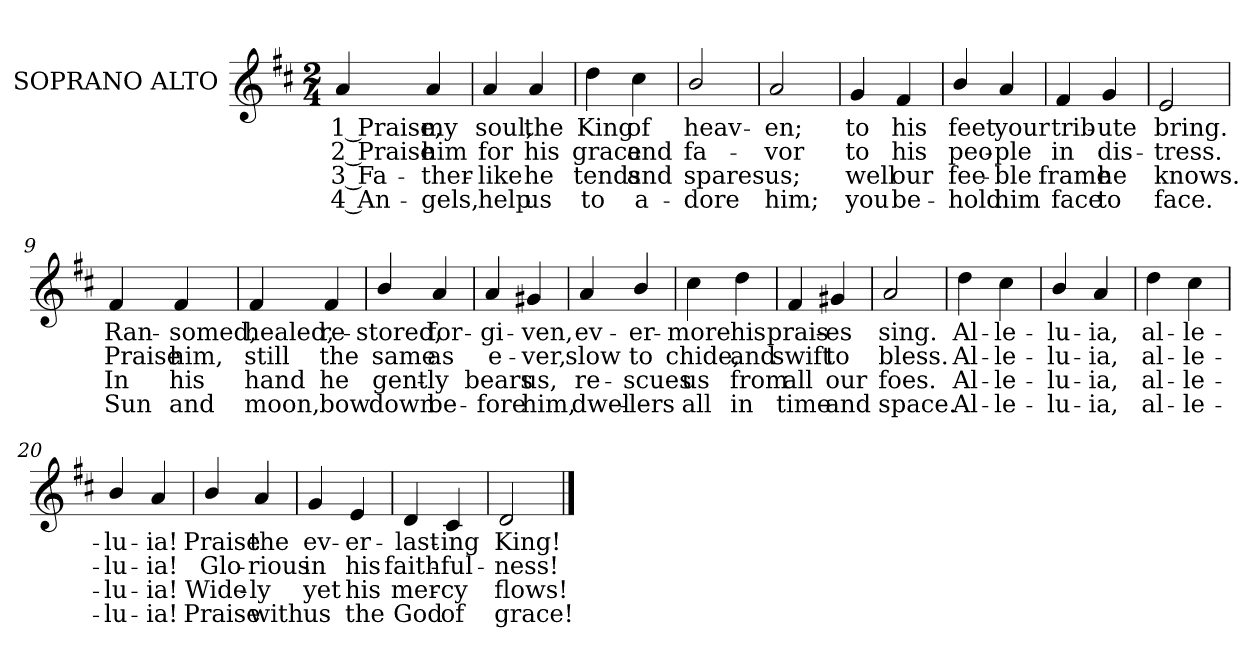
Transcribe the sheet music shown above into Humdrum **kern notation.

**kern	**text	**text	**text	**text
*part1	*part1	*part1	*part1	*part1
*staff1	*staff1	*staff1	*staff1	*staff1
*I"SOPRANO ALTO	*	*	*	*
*I'S. A.	*	*	*	*
!!LO:PB:g=z
*clefG2	*	*	*	*
*k[f#c#]	*	*	*	*
*D:	*	*	*	*
*M2/4	*	*	*	*
=	=	=	=	=
!	!LO:LY:b:color=#000000	!LO:LY:b:color=#000000	!LO:LY:b:color=#000000	!LO:LY:b:color=#000000
4ai/	1 Praise,	2 Praise	3 Fa-	4 An-
!	!LO:LY:b:color=#000000	!LO:LY:b:color=#000000	!LO:LY:b:color=#000000	!LO:LY:b:color=#000000
4ai/	my	him	-ther-	-gels,
=1	=1	=1	=1	=1
!	!LO:LY:b:color=#000000	!LO:LY:b:color=#000000	!LO:LY:b:color=#000000	!LO:LY:b:color=#000000
4ai/	soul,	for	-like	help
!	!LO:LY:b:color=#000000	!LO:LY:b:color=#000000	!LO:LY:b:color=#000000	!LO:LY:b:color=#000000
4ai/	the	his	he	us
=2	=2	=2	=2	=2
!	!LO:LY:b:color=#000000	!LO:LY:b:color=#000000	!LO:LY:b:color=#000000	!LO:LY:b:color=#000000
4ddi\	King	grace	tends	to
!	!LO:LY:b:color=#000000	!LO:LY:b:color=#000000	!LO:LY:b:color=#000000	!LO:LY:b:color=#000000
4cc#i\	of	and	and	a-
=3	=3	=3	=3	=3
!	!LO:LY:b:color=#000000	!LO:LY:b:color=#000000	!LO:LY:b:color=#000000	!LO:LY:b:color=#000000
2bi/	heav-	fa-	spares	-dore
=4	=4	=4	=4	=4
!	!LO:LY:b:color=#000000	!LO:LY:b:color=#000000	!LO:LY:b:color=#000000	!LO:LY:b:color=#000000
2ai/	-en;	-vor	us;	him;
=5	=5	=5	=5	=5
!	!LO:LY:b:color=#000000	!LO:LY:b:color=#000000	!LO:LY:b:color=#000000	!LO:LY:b:color=#000000
4gi/	to	to	well	you
!	!LO:LY:b:color=#000000	!LO:LY:b:color=#000000	!LO:LY:b:color=#000000	!LO:LY:b:color=#000000
4f#i/	his	his	our	be-
=6	=6	=6	=6	=6
!	!LO:LY:b:color=#000000	!LO:LY:b:color=#000000	!LO:LY:b:color=#000000	!LO:LY:b:color=#000000
4bi/	feet	peo-	fee-	-hold
!	!LO:LY:b:color=#000000	!LO:LY:b:color=#000000	!LO:LY:b:color=#000000	!LO:LY:b:color=#000000
4ai/	your	-ple	-ble	him
!!LO:LB:g=z
=7	=7	=7	=7	=7
!	!LO:LY:b:color=#000000	!LO:LY:b:color=#000000	!LO:LY:b:color=#000000	!LO:LY:b:color=#000000
4f#i/	trib-	in	frame	face
!	!LO:LY:b:color=#000000	!LO:LY:b:color=#000000	!LO:LY:b:color=#000000	!LO:LY:b:color=#000000
4gi/	-ute	dis-	he	to
=8	=8	=8	=8	=8
!	!LO:LY:b:color=#000000	!LO:LY:b:color=#000000	!LO:LY:b:color=#000000	!LO:LY:b:color=#000000
2ei/	bring.	-tress.	knows.	face.
=9	=9	=9	=9	=9
!	!LO:LY:b:color=#000000	!LO:LY:b:color=#000000	!LO:LY:b:color=#000000	!LO:LY:b:color=#000000
4f#i/	Ran-	Praise	In	Sun
!	!LO:LY:b:color=#000000	!LO:LY:b:color=#000000	!LO:LY:b:color=#000000	!LO:LY:b:color=#000000
4f#i/	-somed,	him,	his	and
=10	=10	=10	=10	=10
!	!LO:LY:b:color=#000000	!LO:LY:b:color=#000000	!LO:LY:b:color=#000000	!LO:LY:b:color=#000000
4f#i/	healed,	still	hand	moon,
!	!LO:LY:b:color=#000000	!LO:LY:b:color=#000000	!LO:LY:b:color=#000000	!LO:LY:b:color=#000000
4f#i/	re-	the	he	bow
=11	=11	=11	=11	=11
!	!LO:LY:b:color=#000000	!LO:LY:b:color=#000000	!LO:LY:b:color=#000000	!LO:LY:b:color=#000000
4bi/	-stored,	same	gent-	down
!	!LO:LY:b:color=#000000	!LO:LY:b:color=#000000	!LO:LY:b:color=#000000	!LO:LY:b:color=#000000
4ai/	for-	as	-ly	be-
=12	=12	=12	=12	=12
!	!LO:LY:b:color=#000000	!LO:LY:b:color=#000000	!LO:LY:b:color=#000000	!LO:LY:b:color=#000000
4ai/	-gi-	e-	bears	-fore
!	!LO:LY:b:color=#000000	!LO:LY:b:color=#000000	!LO:LY:b:color=#000000	!LO:LY:b:color=#000000
4g#Xi/	-ven,	-ver,	us,	him,
!!LO:LB:g=z
=13	=13	=13	=13	=13
!	!LO:LY:b:color=#000000	!LO:LY:b:color=#000000	!LO:LY:b:color=#000000	!LO:LY:b:color=#000000
4ai/	ev-	slow	re-	dwel-
!	!LO:LY:b:color=#000000	!LO:LY:b:color=#000000	!LO:LY:b:color=#000000	!LO:LY:b:color=#000000
4bi/	-er-	to	-scues	-lers
=14	=14	=14	=14	=14
!	!LO:LY:b:color=#000000	!LO:LY:b:color=#000000	!LO:LY:b:color=#000000	!LO:LY:b:color=#000000
4cc#i\	-more	chide,	us	all
!	!LO:LY:b:color=#000000	!LO:LY:b:color=#000000	!LO:LY:b:color=#000000	!LO:LY:b:color=#000000
4ddi\	his	and	from	in
=15	=15	=15	=15	=15
!	!LO:LY:b:color=#000000	!LO:LY:b:color=#000000	!LO:LY:b:color=#000000	!LO:LY:b:color=#000000
4f#i/	prais-	swift	all	time
!	!LO:LY:b:color=#000000	!LO:LY:b:color=#000000	!LO:LY:b:color=#000000	!LO:LY:b:color=#000000
4g#Xi/	-es	to	our	and
=16	=16	=16	=16	=16
!	!LO:LY:b:color=#000000	!LO:LY:b:color=#000000	!LO:LY:b:color=#000000	!LO:LY:b:color=#000000
2ai/	sing.	bless.	foes.	space.
=17	=17	=17	=17	=17
!	!LO:LY:b:color=#000000	!LO:LY:b:color=#000000	!LO:LY:b:color=#000000	!LO:LY:b:color=#000000
4ddi\	Al-	Al-	Al-	Al-
!	!LO:LY:b:color=#000000	!LO:LY:b:color=#000000	!LO:LY:b:color=#000000	!LO:LY:b:color=#000000
4cc#i\	-le-	-le-	-le-	-le-
=18	=18	=18	=18	=18
!	!LO:LY:b:color=#000000	!LO:LY:b:color=#000000	!LO:LY:b:color=#000000	!LO:LY:b:color=#000000
4bi/	-lu-	-lu-	-lu-	-lu-
!	!LO:LY:b:color=#000000	!LO:LY:b:color=#000000	!LO:LY:b:color=#000000	!LO:LY:b:color=#000000
4ai/	-ia,	-ia,	-ia,	-ia,
!!LO:LB:g=z
=19	=19	=19	=19	=19
!	!LO:LY:b:color=#000000	!LO:LY:b:color=#000000	!LO:LY:b:color=#000000	!LO:LY:b:color=#000000
4ddi\	al-	al-	al-	al-
!	!LO:LY:b:color=#000000	!LO:LY:b:color=#000000	!LO:LY:b:color=#000000	!LO:LY:b:color=#000000
4cc#i\	-le-	-le-	-le-	-le-
=20	=20	=20	=20	=20
!	!LO:LY:b:color=#000000	!LO:LY:b:color=#000000	!LO:LY:b:color=#000000	!LO:LY:b:color=#000000
4bi/	-lu-	-lu-	-lu-	-lu-
!	!LO:LY:b:color=#000000	!LO:LY:b:color=#000000	!LO:LY:b:color=#000000	!LO:LY:b:color=#000000
4ai/	-ia!	-ia!	-ia!	-ia!
=21	=21	=21	=21	=21
!	!LO:LY:b:color=#000000	!LO:LY:b:color=#000000	!LO:LY:b:color=#000000	!LO:LY:b:color=#000000
4bi/	Praise	Glo-	Wide-	Praise
!	!LO:LY:b:color=#000000	!LO:LY:b:color=#000000	!LO:LY:b:color=#000000	!LO:LY:b:color=#000000
4ai/	the	-rious	-ly	with
=22	=22	=22	=22	=22
!	!LO:LY:b:color=#000000	!LO:LY:b:color=#000000	!LO:LY:b:color=#000000	!LO:LY:b:color=#000000
4gi/	ev-	in	yet	us
!	!LO:LY:b:color=#000000	!LO:LY:b:color=#000000	!LO:LY:b:color=#000000	!LO:LY:b:color=#000000
4ei/	-er-	his	his	the
=23	=23	=23	=23	=23
!	!LO:LY:b:color=#000000	!LO:LY:b:color=#000000	!LO:LY:b:color=#000000	!LO:LY:b:color=#000000
4di/	-last-	faith-	mer-	God
!	!LO:LY:b:color=#000000	!LO:LY:b:color=#000000	!LO:LY:b:color=#000000	!LO:LY:b:color=#000000
4c#i/	-ing	-ful-	-cy	of
=24	=24	=24	=24	=24
!	!LO:LY:b:color=#000000	!LO:LY:b:color=#000000	!LO:LY:b:color=#000000	!LO:LY:b:color=#000000
2di/	King!	-ness!	flows!	grace!
==	==	==	==	==
*-	*-	*-	*-	*-
